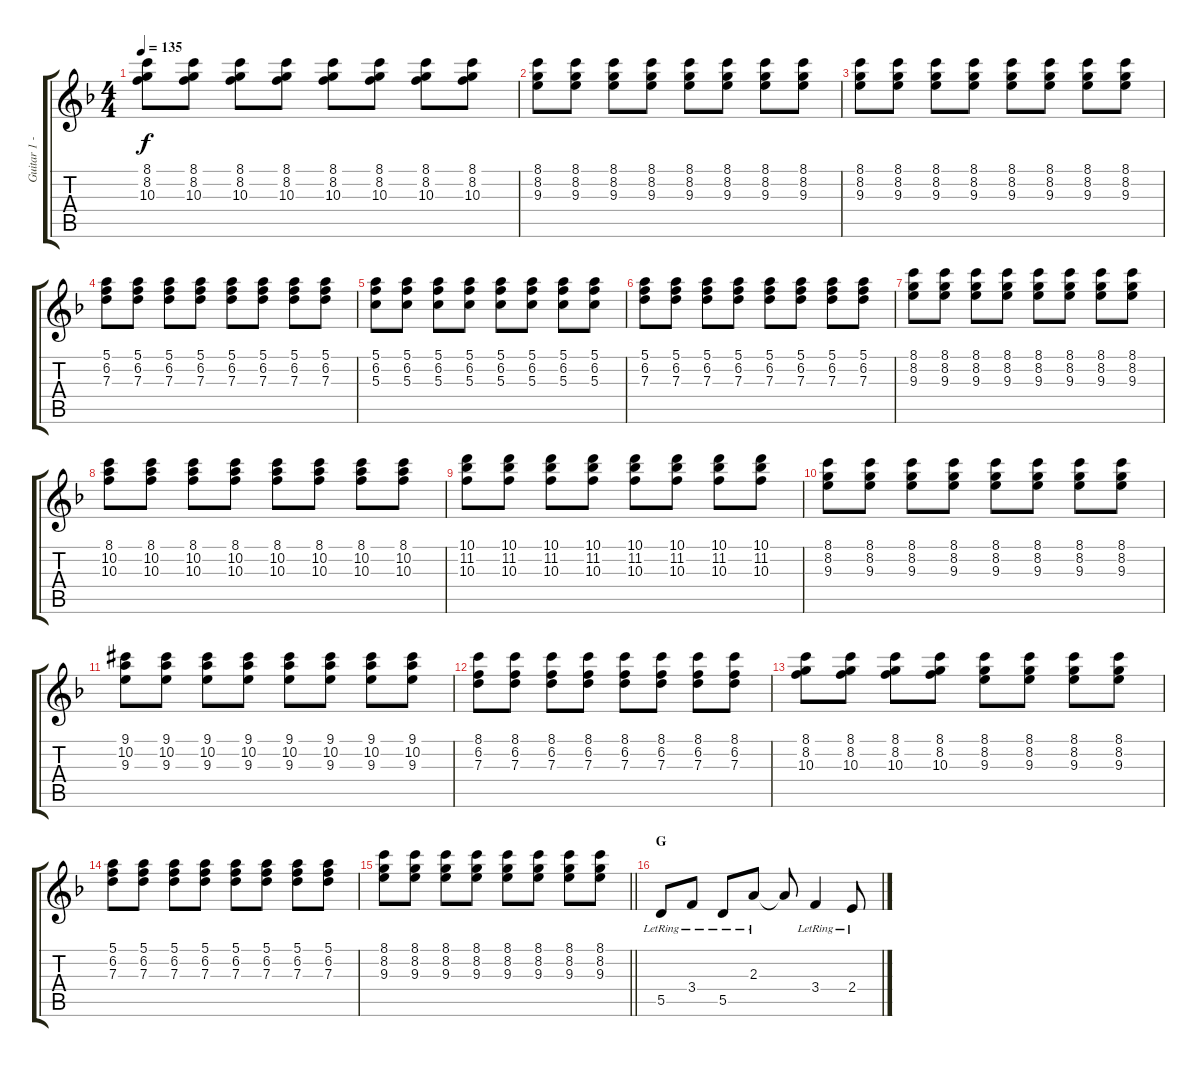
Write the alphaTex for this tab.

\track ("Guitar 1 - Tora" "Guitar 1 -") {instrument distortionguitar}
\staff {score tabs}
\tuning (E4 B3 G3 D3 A2 E2) {hide}
\ts (4 4)
\tempo 135
\clef g2
\ks f
(8.1 8.2 10.3).8{dy f} (8.1 8.2 10.3).8 (8.1 8.2 10.3).8 (8.1 8.2 10.3).8 (8.1 8.2 10.3).8 (8.1 8.2 10.3).8 (8.1 8.2 10.3).8 (8.1 8.2 10.3).8 |
(8.1 8.2 9.3).8 (8.1 8.2 9.3).8 (8.1 8.2 9.3).8 (8.1 8.2 9.3).8 (8.1 8.2 9.3).8 (8.1 8.2 9.3).8 (8.1 8.2 9.3).8 (8.1 8.2 9.3).8 |
(8.1 8.2 9.3).8 (8.1 8.2 9.3).8 (8.1 8.2 9.3).8 (8.1 8.2 9.3).8 (8.1 8.2 9.3).8 (8.1 8.2 9.3).8 (8.1 8.2 9.3).8 (8.1 8.2 9.3).8 |
(5.1 6.2 7.3).8 (5.1 6.2 7.3).8 (5.1 6.2 7.3).8 (5.1 6.2 7.3).8 (5.1 6.2 7.3).8 (5.1 6.2 7.3).8 (5.1 6.2 7.3).8 (5.1 6.2 7.3).8 |
(5.1 6.2 5.3).8 (5.1 6.2 5.3).8 (5.1 6.2 5.3).8 (5.1 6.2 5.3).8 (5.1 6.2 5.3).8 (5.1 6.2 5.3).8 (5.1 6.2 5.3).8 (5.1 6.2 5.3).8 |
(5.1 6.2 7.3).8 (5.1 6.2 7.3).8 (5.1 6.2 7.3).8 (5.1 6.2 7.3).8 (5.1 6.2 7.3).8 (5.1 6.2 7.3).8 (5.1 6.2 7.3).8 (5.1 6.2 7.3).8 |
(8.1 8.2 9.3).8 (8.1 8.2 9.3).8 (8.1 8.2 9.3).8 (8.1 8.2 9.3).8 (8.1 8.2 9.3).8 (8.1 8.2 9.3).8 (8.1 8.2 9.3).8 (8.1 8.2 9.3).8 |
(8.1 10.2 10.3).8 (8.1 10.2 10.3).8 (8.1 10.2 10.3).8 (8.1 10.2 10.3).8 (8.1 10.2 10.3).8 (8.1 10.2 10.3).8 (8.1 10.2 10.3).8 (8.1 10.2 10.3).8 |
(10.1 11.2 10.3).8 (10.1 11.2 10.3).8 (10.1 11.2 10.3).8 (10.1 11.2 10.3).8 (10.1 11.2 10.3).8 (10.1 11.2 10.3).8 (10.1 11.2 10.3).8 (10.1 11.2 10.3).8 |
(8.1 8.2 9.3).8 (8.1 8.2 9.3).8 (8.1 8.2 9.3).8 (8.1 8.2 9.3).8 (8.1 8.2 9.3).8 (8.1 8.2 9.3).8 (8.1 8.2 9.3).8 (8.1 8.2 9.3).8 |
(9.1{acc #} 10.2 9.3).8 (9.1{acc #} 10.2 9.3).8 (9.1{acc #} 10.2 9.3).8 (9.1{acc #} 10.2 9.3).8 (9.1{acc #} 10.2 9.3).8 (9.1{acc #} 10.2 9.3).8 (9.1{acc #} 10.2 9.3).8 (9.1{acc #} 10.2 9.3).8 |
(8.1 6.2 7.3).8 (8.1 6.2 7.3).8 (8.1 6.2 7.3).8 (8.1 6.2 7.3).8 (8.1 6.2 7.3).8 (8.1 6.2 7.3).8 (8.1 6.2 7.3).8 (8.1 6.2 7.3).8 |
(8.1 8.2 10.3).8 (8.1 8.2 10.3).8 (8.1 8.2 10.3).8 (8.1 8.2 10.3).8 (8.1 8.2 9.3).8 (8.1 8.2 9.3).8 (8.1 8.2 9.3).8 (8.1 8.2 9.3).8 |
(5.1 6.2 7.3).8 (5.1 6.2 7.3).8 (5.1 6.2 7.3).8 (5.1 6.2 7.3).8 (5.1 6.2 7.3).8 (5.1 6.2 7.3).8 (5.1 6.2 7.3).8 (5.1 6.2 7.3).8 |
\barLineRight lightlight
(8.1 8.2 9.3).8 (8.1 8.2 9.3).8 (8.1 8.2 9.3).8 (8.1 8.2 9.3).8 (8.1 8.2 9.3).8 (8.1 8.2 9.3).8 (8.1 8.2 9.3).8 (8.1 8.2 9.3).8 |
\section ("" "G")
5.5{lr}.8{volume 9} 3.4{lr}.8 5.5{lr}.8 2.3{lr}.8 2.3{t}.8 3.4{lr}.4 2.4{sl lr}.8
